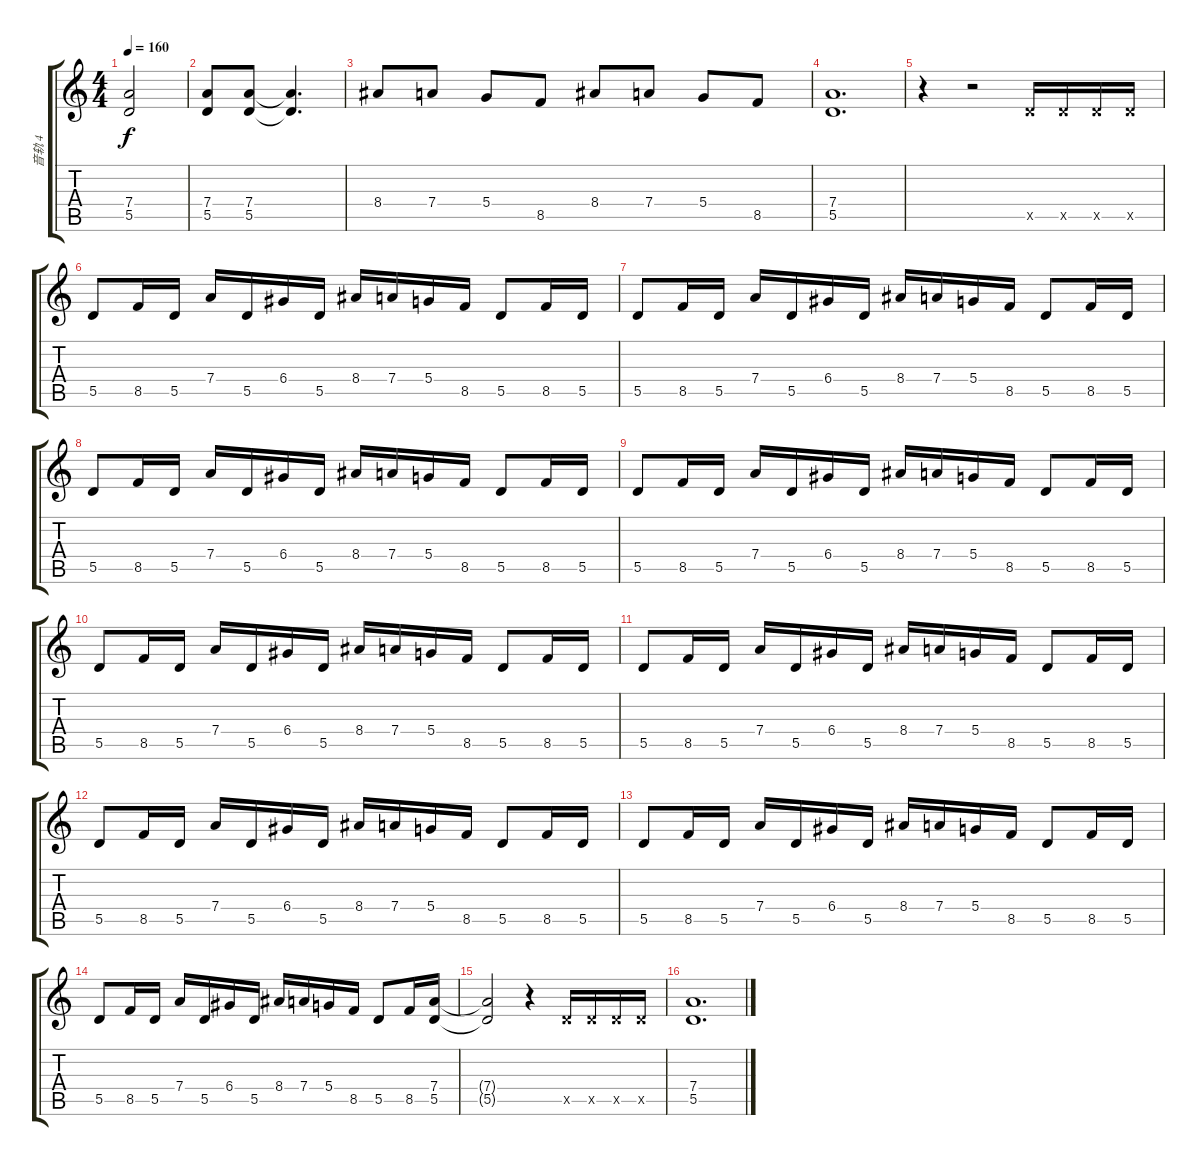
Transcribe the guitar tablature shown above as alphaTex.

\track ("音轨 4" "音轨 4") {instrument acousticguitarsteel}
\staff {score tabs}
\tuning (E4 B3 G3 D3 A2 E2) {hide}
\ts (4 4)
\tempo 160
\clef g2
\ks c
(7.4 5.5).2{dy f} |
(7.4 5.5).8 (7.4 5.5).8 (7.4{t} 5.5{t}).4{d} |
8.4.8 7.4.8 5.4.8 8.5.8 8.4.8 7.4.8 5.4.8 8.5.8 |
(7.4 5.5).1{d} |
r.4 r.2 5.5{x}.16 5.5{x}.16 5.5{x}.16 5.5{x}.16 |
5.5.8 8.5.16 5.5.16 7.4.16 5.5.16 6.4.16 5.5.16 8.4.16 7.4.16 5.4.16 8.5.16 5.5.8 8.5.16 5.5.16 |
5.5.8 8.5.16 5.5.16 7.4.16 5.5.16 6.4.16 5.5.16 8.4.16 7.4.16 5.4.16 8.5.16 5.5.8 8.5.16 5.5.16 |
5.5.8 8.5.16 5.5.16 7.4.16 5.5.16 6.4.16 5.5.16 8.4.16 7.4.16 5.4.16 8.5.16 5.5.8 8.5.16 5.5.16 |
5.5.8 8.5.16 5.5.16 7.4.16 5.5.16 6.4.16 5.5.16 8.4.16 7.4.16 5.4.16 8.5.16 5.5.8 8.5.16 5.5.16 |
5.5.8 8.5.16 5.5.16 7.4.16 5.5.16 6.4.16 5.5.16 8.4.16 7.4.16 5.4.16 8.5.16 5.5.8 8.5.16 5.5.16 |
5.5.8 8.5.16 5.5.16 7.4.16 5.5.16 6.4.16 5.5.16 8.4.16 7.4.16 5.4.16 8.5.16 5.5.8 8.5.16 5.5.16 |
5.5.8 8.5.16 5.5.16 7.4.16 5.5.16 6.4.16 5.5.16 8.4.16 7.4.16 5.4.16 8.5.16 5.5.8 8.5.16 5.5.16 |
5.5.8 8.5.16 5.5.16 7.4.16 5.5.16 6.4.16 5.5.16 8.4.16 7.4.16 5.4.16 8.5.16 5.5.8 8.5.16 5.5.16 |
5.5.8 8.5.16 5.5.16 7.4.16 5.5.16 6.4.16 5.5.16 8.4.16 7.4.16 5.4.16 8.5.16 5.5.8 8.5.16 (7.4 5.5).16 |
(7.4{t} 5.5{t}).2 r.4 5.5{x}.16 5.5{x}.16 5.5{x}.16 5.5{x}.16 |
(7.4 5.5).1{d}
